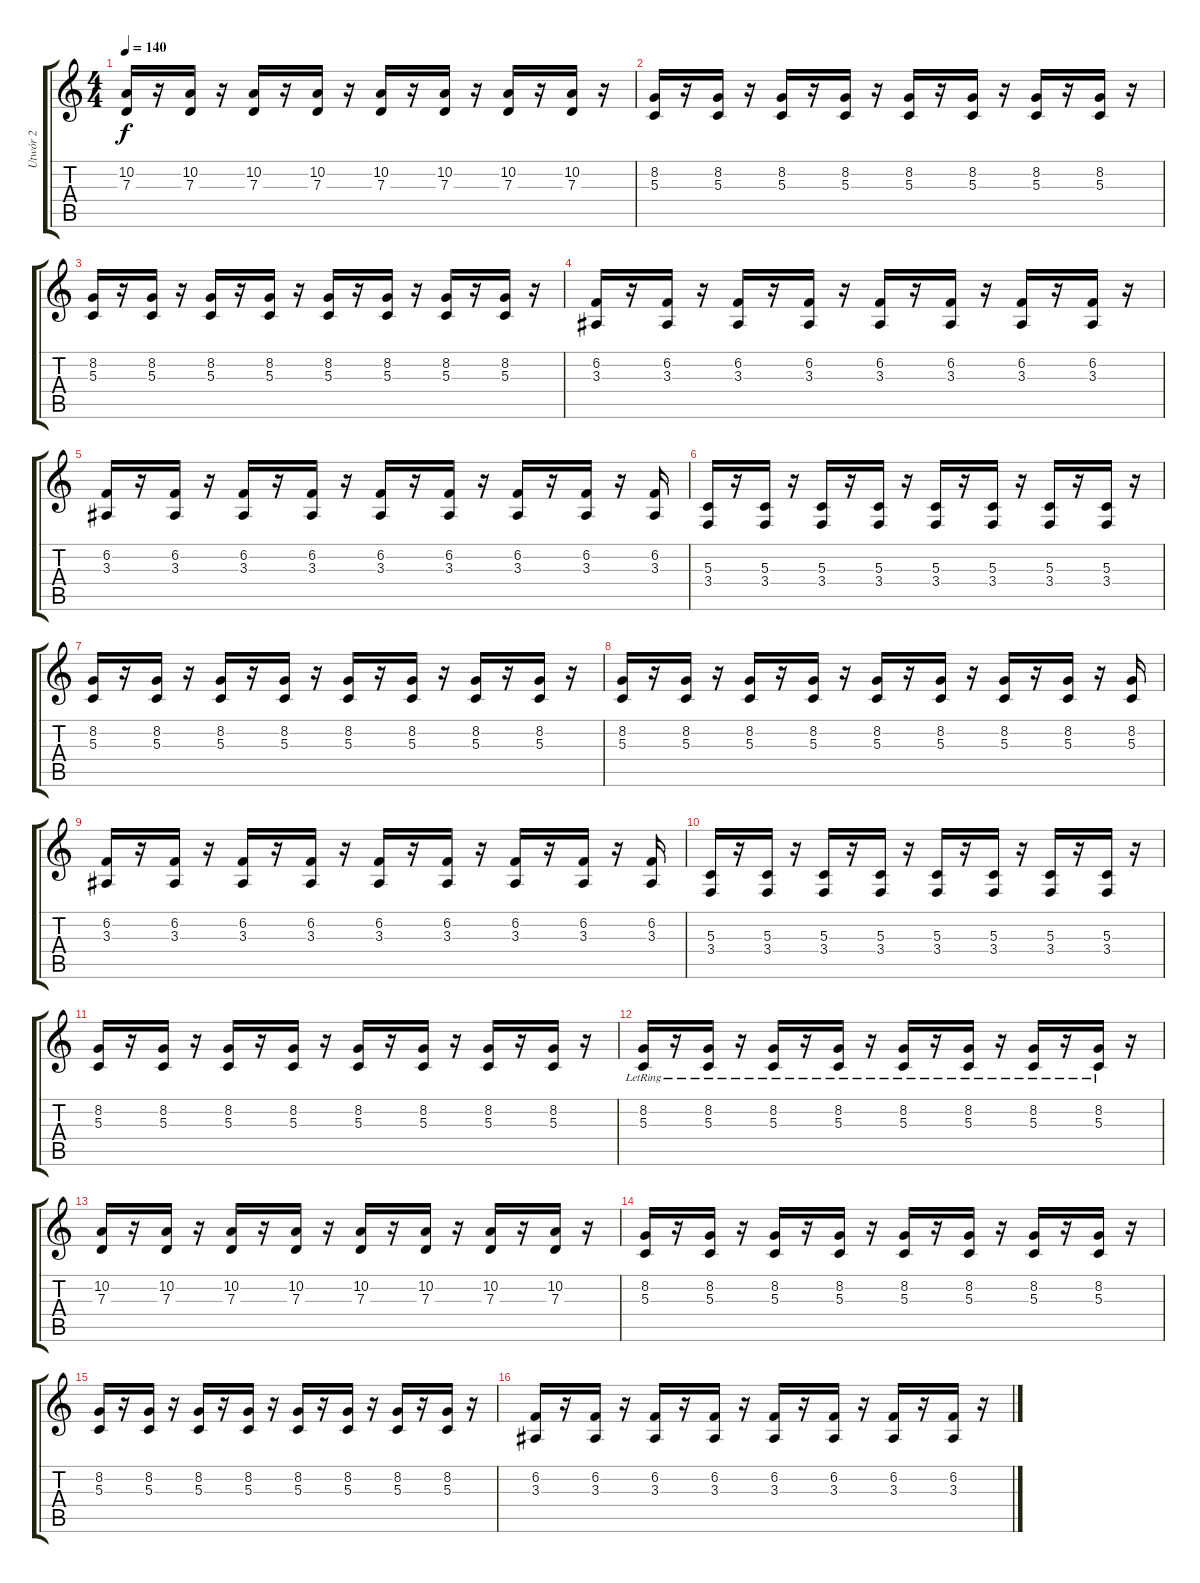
\track ("Utwór 2" "Utwór 2") {instrument electricgrandpiano}
\staff {score tabs}
\tuning (E4 B3 G3 D3 A2 E2) {hide}
\ts (4 4)
\tempo 140
\clef g2
\ks c
(10.2 7.3).16{dy f} r.16 (10.2 7.3).16 r.16 (10.2 7.3).16 r.16 (10.2 7.3).16 r.16 (10.2 7.3).16 r.16 (10.2 7.3).16 r.16 (10.2 7.3).16 r.16 (10.2 7.3).16 r.16 |
(8.2 5.3).16 r.16 (8.2 5.3).16 r.16 (8.2 5.3).16 r.16 (8.2 5.3).16 r.16 (8.2 5.3).16 r.16 (8.2 5.3).16 r.16 (8.2 5.3).16 r.16 (8.2 5.3).16 r.16 |
(8.2 5.3).16 r.16 (8.2 5.3).16 r.16 (8.2 5.3).16 r.16 (8.2 5.3).16 r.16 (8.2 5.3).16 r.16 (8.2 5.3).16 r.16 (8.2 5.3).16 r.16 (8.2 5.3).16 r.16 |
(6.2 3.3).16 r.16 (6.2 3.3).16 r.16 (6.2 3.3).16 r.16 (6.2 3.3).16 r.16 (6.2 3.3).16 r.16 (6.2 3.3).16 r.16 (6.2 3.3).16 r.16 (6.2 3.3).16 r.16 |
(6.2 3.3).16 r.16 (6.2 3.3).16 r.16 (6.2 3.3).16 r.16 (6.2 3.3).16 r.16 (6.2 3.3).16 r.16 (6.2 3.3).16 r.16 (6.2 3.3).16 r.16 (6.2 3.3).16 r.16 (6.2 3.3).16 |
(5.3 3.4).16 r.16 (5.3 3.4).16 r.16 (5.3 3.4).16 r.16 (5.3 3.4).16 r.16 (5.3 3.4).16 r.16 (5.3 3.4).16 r.16 (5.3 3.4).16 r.16 (5.3 3.4).16 r.16 |
(8.2 5.3).16 r.16 (8.2 5.3).16 r.16 (8.2 5.3).16 r.16 (8.2 5.3).16 r.16 (8.2 5.3).16 r.16 (8.2 5.3).16 r.16 (8.2 5.3).16 r.16 (8.2 5.3).16 r.16 |
(8.2 5.3).16 r.16 (8.2 5.3).16 r.16 (8.2 5.3).16 r.16 (8.2 5.3).16 r.16 (8.2 5.3).16 r.16 (8.2 5.3).16 r.16 (8.2 5.3).16 r.16 (8.2 5.3).16 r.16 (8.2 5.3).16 |
(6.2 3.3).16 r.16 (6.2 3.3).16 r.16 (6.2 3.3).16 r.16 (6.2 3.3).16 r.16 (6.2 3.3).16 r.16 (6.2 3.3).16 r.16 (6.2 3.3).16 r.16 (6.2 3.3).16 r.16 (6.2 3.3).16 |
(5.3 3.4).16 r.16 (5.3 3.4).16 r.16 (5.3 3.4).16 r.16 (5.3 3.4).16 r.16 (5.3 3.4).16 r.16 (5.3 3.4).16 r.16 (5.3 3.4).16 r.16 (5.3 3.4).16 r.16 |
(8.2 5.3).16 r.16 (8.2 5.3).16 r.16 (8.2 5.3).16 r.16 (8.2 5.3).16 r.16 (8.2 5.3).16 r.16 (8.2 5.3).16 r.16 (8.2 5.3).16 r.16 (8.2 5.3).16 r.16 |
(8.2{lr} 5.3{lr}).16 r.16 (8.2{lr} 5.3{lr}).16 r.16 (8.2{lr} 5.3{lr}).16 r.16 (8.2{lr} 5.3{lr}).16 r.16 (8.2{lr} 5.3{lr}).16 r.16 (8.2{lr} 5.3{lr}).16 r.16 (8.2{lr} 5.3{lr}).16 r.16 (8.2{lr} 5.3{lr}).16 r.16 |
(10.2 7.3).16 r.16 (10.2 7.3).16 r.16 (10.2 7.3).16 r.16 (10.2 7.3).16 r.16 (10.2 7.3).16 r.16 (10.2 7.3).16 r.16 (10.2 7.3).16 r.16 (10.2 7.3).16 r.16 |
(8.2 5.3).16 r.16 (8.2 5.3).16 r.16 (8.2 5.3).16 r.16 (8.2 5.3).16 r.16 (8.2 5.3).16 r.16 (8.2 5.3).16 r.16 (8.2 5.3).16 r.16 (8.2 5.3).16 r.16 |
(8.2 5.3).16 r.16 (8.2 5.3).16 r.16 (8.2 5.3).16 r.16 (8.2 5.3).16 r.16 (8.2 5.3).16 r.16 (8.2 5.3).16 r.16 (8.2 5.3).16 r.16 (8.2 5.3).16 r.16 |
(6.2 3.3).16 r.16 (6.2 3.3).16 r.16 (6.2 3.3).16 r.16 (6.2 3.3).16 r.16 (6.2 3.3).16 r.16 (6.2 3.3).16 r.16 (6.2 3.3).16 r.16 (6.2 3.3).16 r.16
